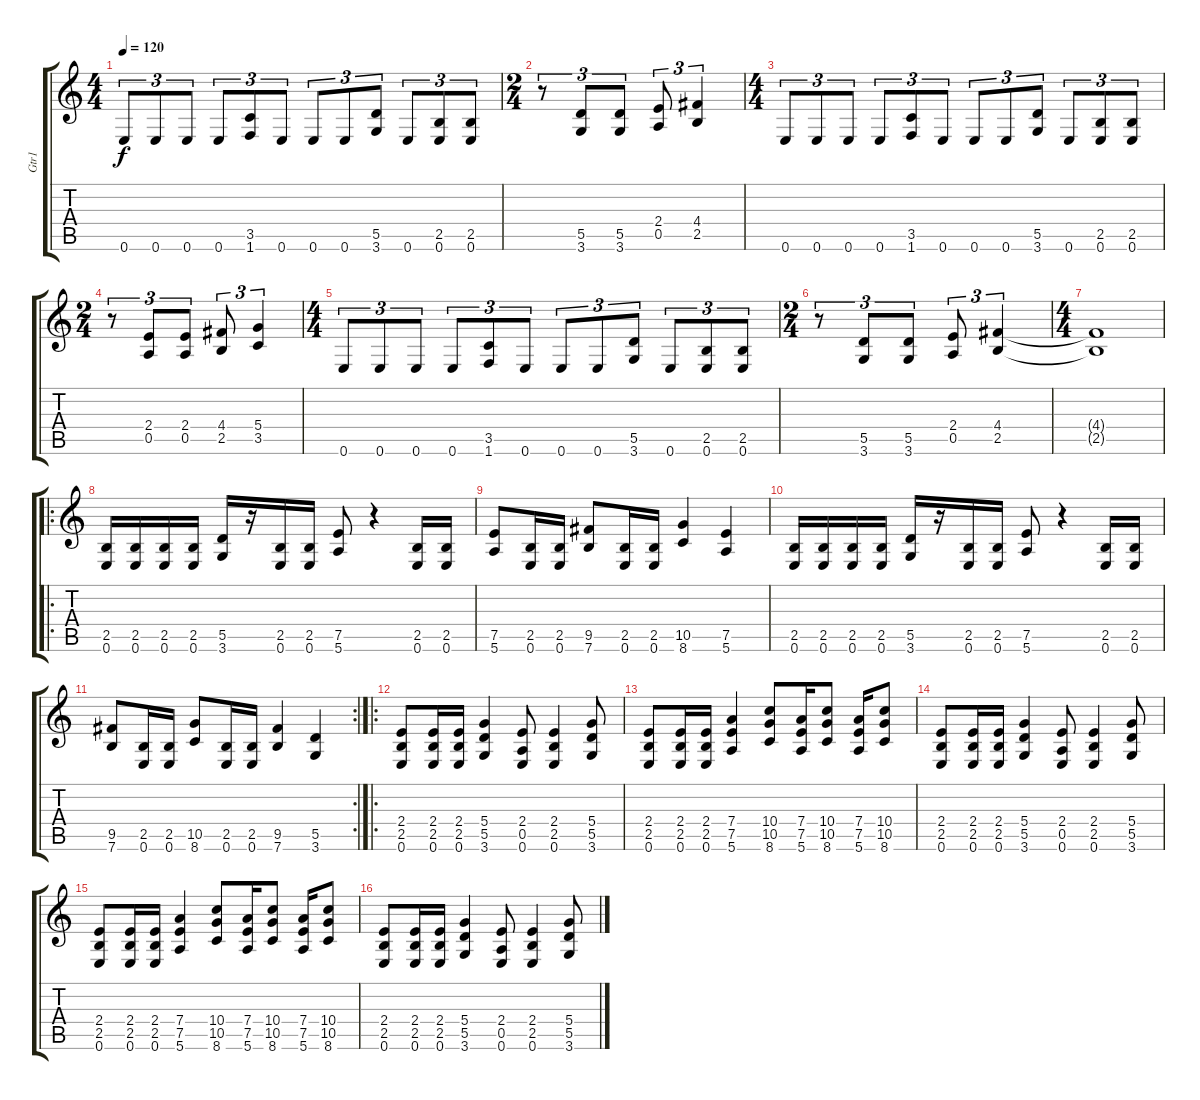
\track ("Gtr1" "Gtr1") {instrument distortionguitar}
\staff {score tabs}
\tuning (E4 B3 G3 D3 A2 E2) {hide}
\ts (4 4)
\tempo 120
\clef g2
\ks c
0.6.8{tu (3 2) dy f} 0.6.8{tu (3 2)} 0.6.8{tu (3 2)} 0.6.8{tu (3 2)} (3.5 1.6).8{tu (3 2)} 0.6.8{tu (3 2)} 0.6.8{tu (3 2)} 0.6.8{tu (3 2)} (5.5 3.6).8{tu (3 2)} 0.6.8{tu (3 2)} (2.5 0.6).8{tu (3 2)} (2.5 0.6).8{tu (3 2)} |
\ts (2 4)
r.8{tu (3 2)} (5.5 3.6).8{tu (3 2)} (5.5 3.6).8{tu (3 2)} (2.4 0.5).8{tu (3 2)} (4.4 2.5).4{tu (3 2)} |
\ts (4 4)
0.6.8{tu (3 2)} 0.6.8{tu (3 2)} 0.6.8{tu (3 2)} 0.6.8{tu (3 2)} (3.5 1.6).8{tu (3 2)} 0.6.8{tu (3 2)} 0.6.8{tu (3 2)} 0.6.8{tu (3 2)} (5.5 3.6).8{tu (3 2)} 0.6.8{tu (3 2)} (2.5 0.6).8{tu (3 2)} (2.5 0.6).8{tu (3 2)} |
\ts (2 4)
r.8{tu (3 2)} (2.4 0.5).8{tu (3 2)} (2.4 0.5).8{tu (3 2)} (4.4 2.5).8{tu (3 2)} (5.4 3.5).4{tu (3 2)} |
\ts (4 4)
0.6.8{tu (3 2)} 0.6.8{tu (3 2)} 0.6.8{tu (3 2)} 0.6.8{tu (3 2)} (3.5 1.6).8{tu (3 2)} 0.6.8{tu (3 2)} 0.6.8{tu (3 2)} 0.6.8{tu (3 2)} (5.5 3.6).8{tu (3 2)} 0.6.8{tu (3 2)} (2.5 0.6).8{tu (3 2)} (2.5 0.6).8{tu (3 2)} |
\ts (2 4)
r.8{tu (3 2)} (5.5 3.6).8{tu (3 2)} (5.5 3.6).8{tu (3 2)} (2.4 0.5).8{tu (3 2)} (4.4 2.5).4{tu (3 2)} |
\ts (4 4)
(4.4{t} 2.5{t}).1 |
\ro
(2.5 0.6).16 (2.5 0.6).16 (2.5 0.6).16 (2.5 0.6).16 (5.5 3.6).16 r.16 (2.5 0.6).16 (2.5 0.6).16 (7.5 5.6).8 r.4 (2.5 0.6).16 (2.5 0.6).16 |
(7.5 5.6).8 (2.5 0.6).16 (2.5 0.6).16 (9.5 7.6).8 (2.5 0.6).16 (2.5 0.6).16 (10.5 8.6).4 (7.5 5.6).4 |
(2.5 0.6).16 (2.5 0.6).16 (2.5 0.6).16 (2.5 0.6).16 (5.5 3.6).16 r.16 (2.5 0.6).16 (2.5 0.6).16 (7.5 5.6).8 r.4 (2.5 0.6).16 (2.5 0.6).16 |
\rc 2
(9.5 7.6).8 (2.5 0.6).16 (2.5 0.6).16 (10.5 8.6).8 (2.5 0.6).16 (2.5 0.6).16 (9.5 7.6).4 (5.5 3.6).4 |
\ro
(2.4 2.5 0.6).8 (2.4 2.5 0.6).16 (2.4 2.5 0.6).16 (5.4 5.5 3.6).4 (2.4 0.5 0.6).8 (2.4 2.5 0.6).4 (5.4 5.5 3.6).8 |
(2.4 2.5 0.6).8 (2.4 2.5 0.6).16 (2.4 2.5 0.6).16 (7.4 7.5 5.6).4 (10.4 10.5 8.6).8 (7.4 7.5 5.6).16 (10.4 10.5 8.6).8 (7.4 7.5 5.6).16 (10.4 10.5 8.6).8 |
(2.4 2.5 0.6).8 (2.4 2.5 0.6).16 (2.4 2.5 0.6).16 (5.4 5.5 3.6).4 (2.4 0.5 0.6).8 (2.4 2.5 0.6).4 (5.4 5.5 3.6).8 |
(2.4 2.5 0.6).8 (2.4 2.5 0.6).16 (2.4 2.5 0.6).16 (7.4 7.5 5.6).4 (10.4 10.5 8.6).8 (7.4 7.5 5.6).16 (10.4 10.5 8.6).8 (7.4 7.5 5.6).16 (10.4 10.5 8.6).8 |
(2.4 2.5 0.6).8 (2.4 2.5 0.6).16 (2.4 2.5 0.6).16 (5.4 5.5 3.6).4 (2.4 0.5 0.6).8 (2.4 2.5 0.6).4 (5.4 5.5 3.6).8
